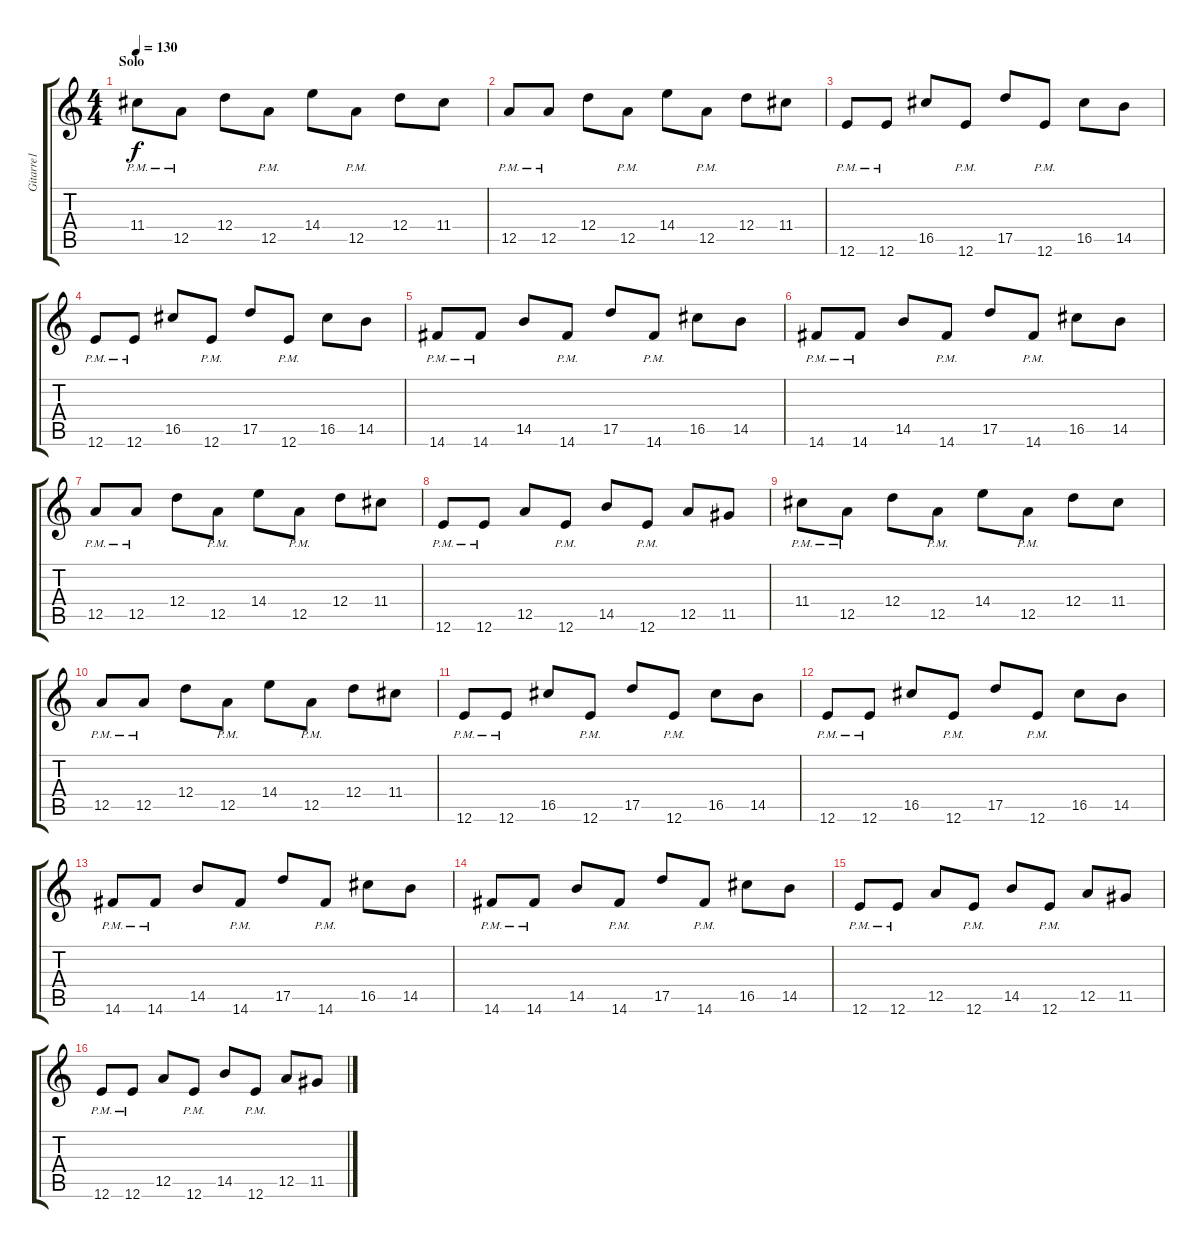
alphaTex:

\track ("Gitarre1" "Gitarre1") {instrument overdrivenguitar}
\staff {score tabs}
\tuning (E4 B3 G3 D3 A2 E2) {hide}
\ts (4 4)
\section ("" "Solo")
\tempo 130
\clef g2
\ks c
11.4{pm}.8{dy f} 12.5{pm}.8 12.4.8 12.5{pm}.8 14.4.8 12.5{pm}.8 12.4.8 11.4.8 |
12.5{pm}.8 12.5{pm}.8 12.4.8 12.5{pm}.8 14.4.8 12.5{pm}.8 12.4.8 11.4.8 |
12.6{pm}.8 12.6{pm}.8 16.5.8 12.6{pm}.8 17.5.8 12.6{pm}.8 16.5.8 14.5.8 |
12.6{pm}.8 12.6{pm}.8 16.5.8 12.6{pm}.8 17.5.8 12.6{pm}.8 16.5.8 14.5.8 |
14.6{pm}.8 14.6{pm}.8 14.5.8 14.6{pm}.8 17.5.8 14.6{pm}.8 16.5.8 14.5.8 |
14.6{pm}.8 14.6{pm}.8 14.5.8 14.6{pm}.8 17.5.8 14.6{pm}.8 16.5.8 14.5.8 |
12.5{pm}.8{volume 11} 12.5{pm}.8 12.4.8 12.5{pm}.8 14.4.8 12.5{pm}.8 12.4.8 11.4.8 |
12.6{pm}.8 12.6{pm}.8 12.5.8 12.6{pm}.8 14.5.8 12.6{pm}.8 12.5.8 11.5.8 |
11.4{pm}.8{volume 13} 12.5{pm}.8 12.4.8 12.5{pm}.8 14.4.8 12.5{pm}.8 12.4.8 11.4.8 |
12.5{pm}.8 12.5{pm}.8 12.4.8 12.5{pm}.8 14.4.8 12.5{pm}.8 12.4.8 11.4.8 |
12.6{pm}.8 12.6{pm}.8 16.5.8 12.6{pm}.8 17.5.8 12.6{pm}.8 16.5.8 14.5.8 |
12.6{pm}.8 12.6{pm}.8 16.5.8 12.6{pm}.8 17.5.8 12.6{pm}.8 16.5.8 14.5.8 |
14.6{pm}.8 14.6{pm}.8 14.5.8 14.6{pm}.8 17.5.8 14.6{pm}.8 16.5.8 14.5.8 |
14.6{pm}.8 14.6{pm}.8 14.5.8 14.6{pm}.8 17.5.8 14.6{pm}.8 16.5.8 14.5.8 |
12.6{pm}.8{volume 11} 12.6{pm}.8 12.5.8 12.6{pm}.8 14.5.8 12.6{pm}.8 12.5.8 11.5.8 |
12.6{pm}.8 12.6{pm}.8 12.5.8 12.6{pm}.8 14.5.8 12.6{pm}.8 12.5.8 11.5.8
